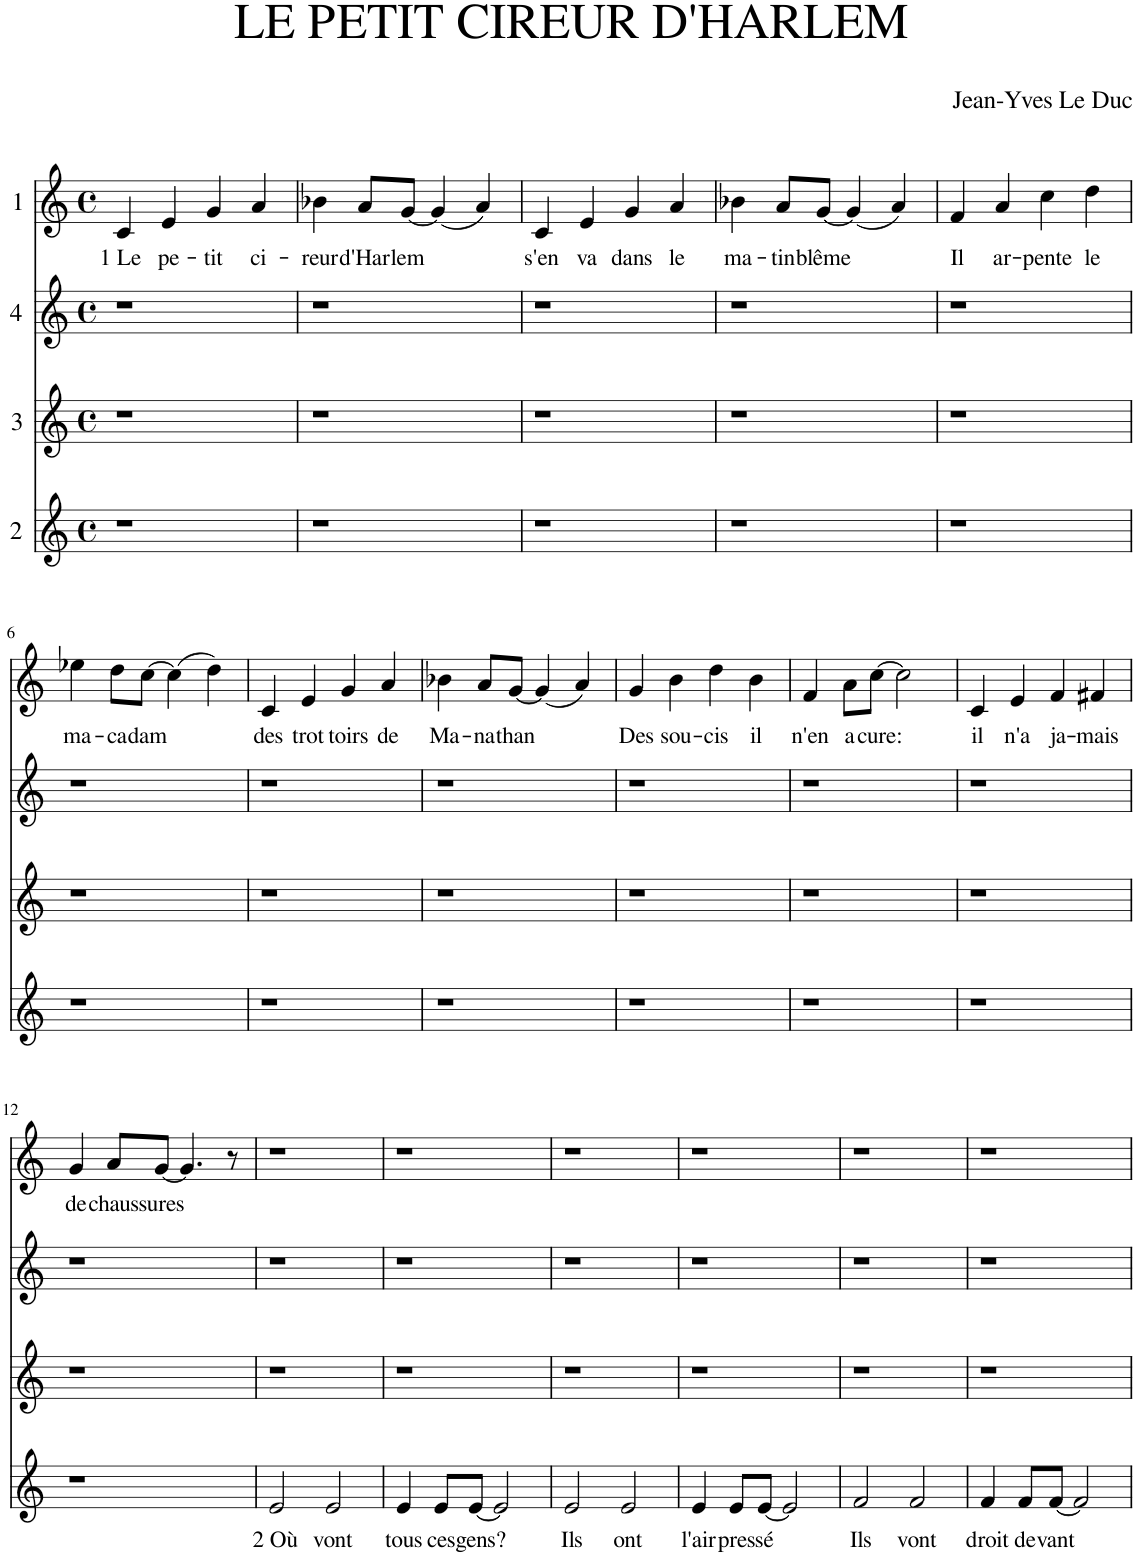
**kern	**text	**kern	**kern	**kern	**text
*part4	*part4	*part3	*part2	*part1	*part1
*staff4	*staff4	*staff3	*staff2	*staff1	*staff1
*I"2	*	*I"3	*I"4	*I"1	*
*clefG2	*	*clefG2	*clefG2	*clefG2	*
*	*	*Trd4c7	*	*	*
*k[]	*	*k[]	*k[]	*k[]	*
*M4/4	*	*M4/4	*M4/4	*M4/4	*
*met(c)	*	*met(c)	*met(c)	*met(c)	*
=1	=1	=1	=1	=1	=1
!	!	!	!	!	!LO:LY:b
1r	.	1r	1r	4c/	1 Le
!	!	!	!	!	!LO:LY:b
.	.	.	.	4e/	pe-
!	!	!	!	!	!LO:LY:b
.	.	.	.	4g/	-tit
!	!	!	!	!	!LO:LY:b
.	.	.	.	4a/	ci-
=2	=2	=2	=2	=2	=2
!	!	!	!	!	!LO:LY:b
1r	.	1r	1r	4b-X\	-reur
!	!	!	!	!	!LO:LY:b
.	.	.	.	8a/L	d'Har-
!	!	!	!	!	!LO:LY:b
.	.	.	.	[8g/J	-lem
.	.	.	.	(4g/]	.
.	.	.	.	4a/)	.
=3	=3	=3	=3	=3	=3
!	!	!	!	!	!LO:LY:b
1r	.	1r	1r	4c/	s'en
!	!	!	!	!	!LO:LY:b
.	.	.	.	4e/	va
!	!	!	!	!	!LO:LY:b
.	.	.	.	4g/	dans
!	!	!	!	!	!LO:LY:b
.	.	.	.	4a/	le
=4	=4	=4	=4	=4	=4
!	!	!	!	!	!LO:LY:b
1r	.	1r	1r	4b-X\	ma-
!	!	!	!	!	!LO:LY:b
.	.	.	.	8a/L	-tin
!	!	!	!	!	!LO:LY:b
.	.	.	.	[8g/J	blême
.	.	.	.	(4g/]	.
.	.	.	.	4a/)	.
=5	=5	=5	=5	=5	=5
!	!	!	!	!	!LO:LY:b
1r	.	1r	1r	4f/	Il
!	!	!	!	!	!LO:LY:b
.	.	.	.	4a/	ar-
!	!	!	!	!	!LO:LY:b
.	.	.	.	4cc\	-pente
!	!	!	!	!	!LO:LY:b
.	.	.	.	4dd\	le
!!LO:LB:g=z
=6	=6	=6	=6	=6	=6
!	!	!	!	!	!LO:LY:b
1r	.	1r	1r	4ee-X\	ma-
!	!	!	!	!	!LO:LY:b
.	.	.	.	8dd\L	-ca-
!	!	!	!	!	!LO:LY:b
.	.	.	.	[8cc\J	-dam
.	.	.	.	(4cc\]	.
.	.	.	.	4dd\)	.
=7	=7	=7	=7	=7	=7
!	!	!	!	!	!LO:LY:b
1r	.	1r	1r	4c/	des
!	!	!	!	!	!LO:LY:b
.	.	.	.	4e/	trot-
!	!	!	!	!	!LO:LY:b
.	.	.	.	4g/	-toirs
!	!	!	!	!	!LO:LY:b
.	.	.	.	4a/	de
=8	=8	=8	=8	=8	=8
!	!	!	!	!	!LO:LY:b
1r	.	1r	1r	4b-X\	Ma-
!	!	!	!	!	!LO:LY:b
.	.	.	.	8a/L	-na-
!	!	!	!	!	!LO:LY:b
.	.	.	.	[8g/J	-than
.	.	.	.	(4g/]	.
.	.	.	.	4a/)	.
=9	=9	=9	=9	=9	=9
!	!	!	!	!	!LO:LY:b
1r	.	1r	1r	4g/	Des
!	!	!	!	!	!LO:LY:b
.	.	.	.	4b\	sou-
!	!	!	!	!	!LO:LY:b
.	.	.	.	4dd\	-cis
!	!	!	!	!	!LO:LY:b
.	.	.	.	4b\	il
=10	=10	=10	=10	=10	=10
!	!	!	!	!	!LO:LY:b
1r	.	1r	1r	4f/	n'en
!	!	!	!	!	!LO:LY:b
.	.	.	.	8a\L	a
!	!	!	!	!	!LO:LY:b
.	.	.	.	[8cc\J	cure:
.	.	.	.	2cc\]	.
=11	=11	=11	=11	=11	=11
!	!	!	!	!	!LO:LY:b
1r	.	1r	1r	4c/	il
!	!	!	!	!	!LO:LY:b
.	.	.	.	4e/	n'a
!	!	!	!	!	!LO:LY:b
.	.	.	.	4f/	ja-
!	!	!	!	!	!LO:LY:b
.	.	.	.	4f#X/	-mais
!!LO:LB:g=z
=12	=12	=12	=12	=12	=12
!	!	!	!	!	!LO:LY:b
1r	.	1r	1r	4g/	de
!	!	!	!	!	!LO:LY:b
.	.	.	.	8a/L	chaus-
!	!	!	!	!	!LO:LY:b
.	.	.	.	[8g/J	-sures
.	.	.	.	4.g/]	.
.	.	.	.	8r	.
=13	=13	=13	=13	=13	=13
!	!LO:LY:b	!	!	!	!
2e/	2 Où	1r	1r	1r	.
!	!LO:LY:b	!	!	!	!
2e/	vont	.	.	.	.
=14	=14	=14	=14	=14	=14
!	!LO:LY:b	!	!	!	!
4e/	tous	1r	1r	1r	.
!	!LO:LY:b	!	!	!	!
8e/L	ces	.	.	.	.
!	!LO:LY:b	!	!	!	!
[8e/J	gens?	.	.	.	.
2e/]	.	.	.	.	.
=15	=15	=15	=15	=15	=15
!	!LO:LY:b	!	!	!	!
2e/	Ils	1r	1r	1r	.
!	!LO:LY:b	!	!	!	!
2e/	ont	.	.	.	.
=16	=16	=16	=16	=16	=16
!	!LO:LY:b	!	!	!	!
4e/	l'air	1r	1r	1r	.
!	!LO:LY:b	!	!	!	!
8e/L	pres-	.	.	.	.
!	!LO:LY:b	!	!	!	!
[8e/J	-sé	.	.	.	.
2e/]	.	.	.	.	.
=17	=17	=17	=17	=17	=17
!	!LO:LY:b	!	!	!	!
2f/	Ils	1r	1r	1r	.
!	!LO:LY:b	!	!	!	!
2f/	vont	.	.	.	.
=18	=18	=18	=18	=18	=18
!	!LO:LY:b	!	!	!	!
4f/	droit	1r	1r	1r	.
!	!LO:LY:b	!	!	!	!
8f/L	de-	.	.	.	.
!	!LO:LY:b	!	!	!	!
[8f/J	-vant	.	.	.	.
2f/]	.	.	.	.	.
=	=	=	=	=	=
*-	*-	*-	*-	*-	*-
